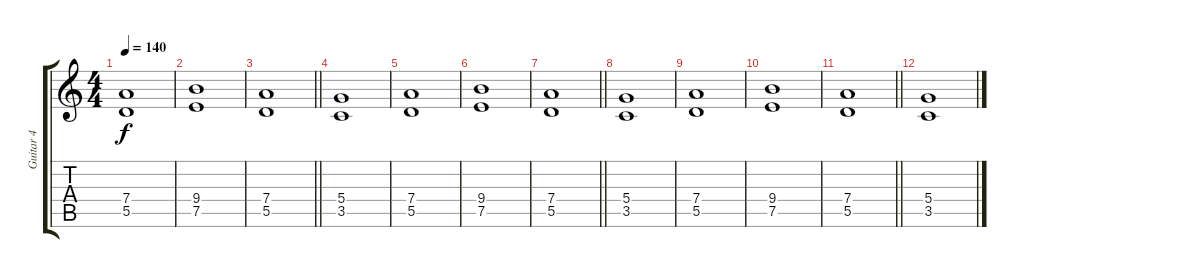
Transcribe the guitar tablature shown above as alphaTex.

\track ("Guitar 4" "Guitar 4") {instrument overdrivenguitar}
\staff {score tabs}
\tuning (E4 B3 G3 D3 A2 E2) {hide}
\ts (4 4)
\tempo 140
\clef g2
\ks c
(7.4 5.5).1{dy f} |
(9.4 7.5).1 |
\barLineRight lightlight
(7.4 5.5).1 |
(5.4 3.5).1 |
(7.4 5.5).1 |
(9.4 7.5).1 |
\barLineRight lightlight
(7.4 5.5).1 |
(5.4 3.5).1 |
(7.4 5.5).1 |
(9.4 7.5).1 |
\barLineRight lightlight
(7.4 5.5).1 |
(5.4 3.5).1
